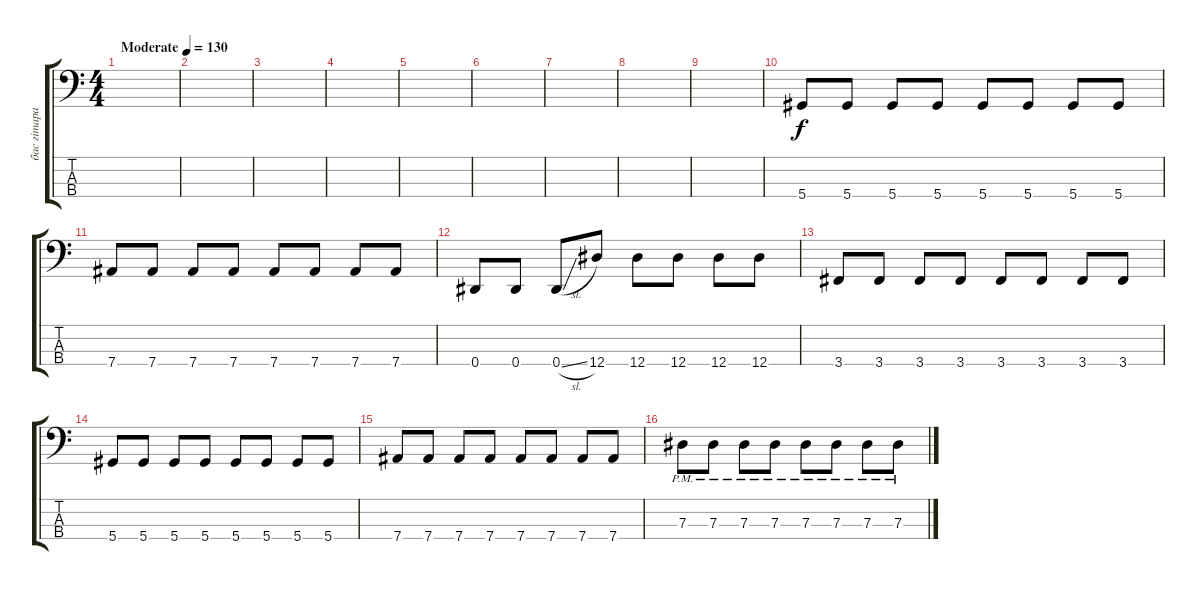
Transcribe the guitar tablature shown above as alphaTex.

\track ("бас гiтара Алесь" "бас гiтара") {instrument electricbassfinger}
\staff {score tabs}
\tuning (Gb2 Db2 Ab1 Eb1) {hide}
\ts (4 4)
\tempo (130 "Moderate")
\clef f4
\ks c
|
|
|
|
|
|
|
|
|
5.4.8 5.4.8 5.4.8 5.4.8 5.4.8 5.4.8 5.4.8 5.4.8 |
7.4.8 7.4.8 7.4.8 7.4.8 7.4.8 7.4.8 7.4.8 7.4.8 |
0.4.8 0.4.8 0.4{sl}.8 12.4.8 12.4.8 12.4.8 12.4.8 12.4.8 |
3.4.8 3.4.8 3.4.8 3.4.8 3.4.8 3.4.8 3.4.8 3.4.8 |
5.4.8 5.4.8 5.4.8 5.4.8 5.4.8 5.4.8 5.4.8 5.4.8 |
7.4.8 7.4.8 7.4.8 7.4.8 7.4.8 7.4.8 7.4.8 7.4.8 |
7.3{pm}.8 7.3{pm}.8 7.3{pm}.8 7.3{pm}.8 7.3{pm}.8 7.3{pm}.8 7.3{pm}.8 7.3{pm}.8
